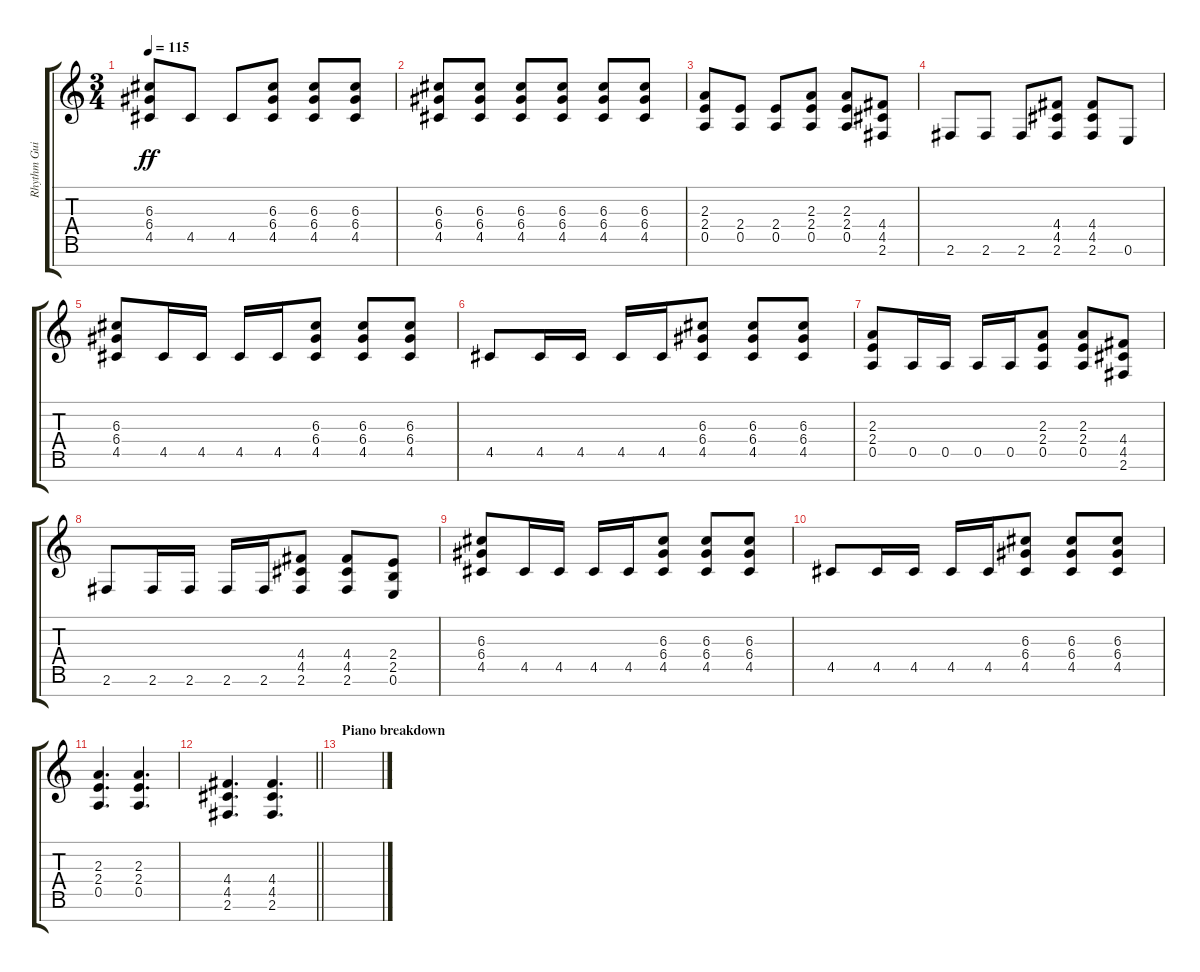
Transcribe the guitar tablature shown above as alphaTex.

\track ("Rhythm Guitar" "Rhythm Gui") {instrument overdrivenguitar}
\staff {score tabs}
\tuning (E4 B3 G3 D3 A2 E2 B1) {hide}
\ts (3 4)
\tempo 115
\clef g2
\ks c
(6.3 6.4 4.5).8{dy ff} 4.5.8 4.5.8 (6.3 6.4 4.5).8 (6.3 6.4 4.5).8 (6.3 6.4 4.5).8 |
(6.3 6.4 4.5).8 (6.3 6.4 4.5).8 (6.3 6.4 4.5).8 (6.3 6.4 4.5).8 (6.3 6.4 4.5).8 (6.3 6.4 4.5).8 |
(2.3 2.4 0.5).8 (2.4 0.5).8 (2.4 0.5).8 (2.3 2.4 0.5).8 (2.3 2.4 0.5).8 (4.4 4.5 2.6).8 |
2.6.8 2.6.8 2.6.8 (4.4 4.5 2.6).8 (4.4 4.5 2.6).8 0.6.8 |
(6.3 6.4 4.5).8 4.5.16 4.5.16 4.5.16 4.5.16 (6.3 6.4 4.5).8 (6.3 6.4 4.5).8 (6.3 6.4 4.5).8 |
4.5.8 4.5.16 4.5.16 4.5.16 4.5.16 (6.3 6.4 4.5).8 (6.3 6.4 4.5).8 (6.3 6.4 4.5).8 |
(2.3 2.4 0.5).8 0.5.16 0.5.16 0.5.16 0.5.16 (2.3 2.4 0.5).8 (2.3 2.4 0.5).8 (4.4 4.5 2.6).8 |
2.6.8 2.6.16 2.6.16 2.6.16 2.6.16 (4.4 4.5 2.6).8 (4.4 4.5 2.6).8 (2.4 2.5 0.6).8 |
(6.3 6.4 4.5).8 4.5.16 4.5.16 4.5.16 4.5.16 (6.3 6.4 4.5).8 (6.3 6.4 4.5).8 (6.3 6.4 4.5).8 |
4.5.8 4.5.16 4.5.16 4.5.16 4.5.16 (6.3 6.4 4.5).8 (6.3 6.4 4.5).8 (6.3 6.4 4.5).8 |
(2.3 2.4 0.5).4{d} (2.3 2.4 0.5).4{d} |
\barLineRight lightlight
(4.4 4.5 2.6).4{d} (4.4 4.5 2.6).4{d} |
\section ("" "Piano breakdown")
